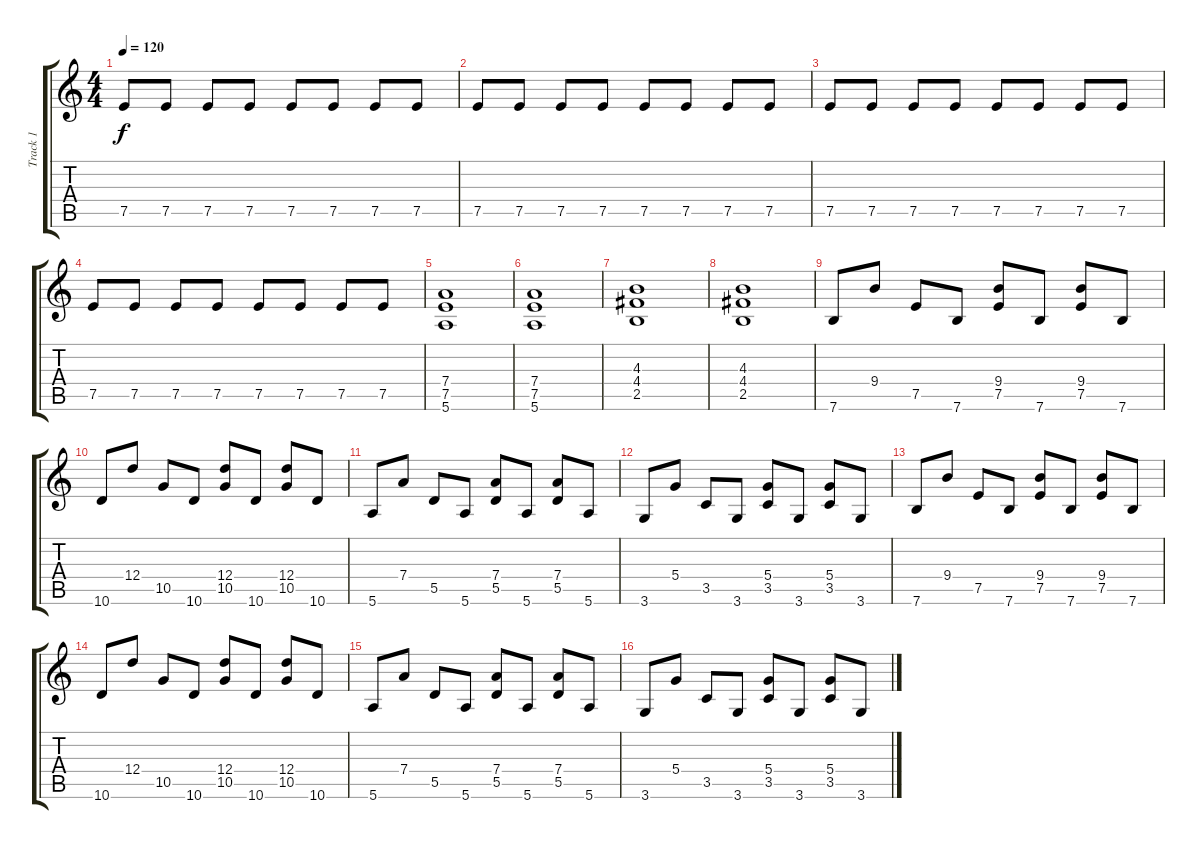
\track ("Track 1" "Track 1") {instrument distortionguitar}
\staff {score tabs}
\tuning (E4 B3 G3 D3 A2 E2) {hide}
\ts (4 4)
\tempo 120
\clef g2
\ks c
7.5.8{dy f} 7.5.8 7.5.8 7.5.8 7.5.8 7.5.8 7.5.8 7.5.8 |
7.5.8 7.5.8 7.5.8 7.5.8 7.5.8 7.5.8 7.5.8 7.5.8 |
7.5.8 7.5.8 7.5.8 7.5.8 7.5.8 7.5.8 7.5.8 7.5.8 |
7.5.8 7.5.8 7.5.8 7.5.8 7.5.8 7.5.8 7.5.8 7.5.8 |
(7.4 7.5 5.6).1 |
(7.4 7.5 5.6).1 |
(4.3 4.4 2.5).1 |
(4.3 4.4 2.5).1 |
7.6.8 9.4.8 7.5.8 7.6.8 (9.4 7.5).8 7.6.8 (9.4 7.5).8 7.6.8 |
10.6.8 12.4.8 10.5.8 10.6.8 (12.4 10.5).8 10.6.8 (12.4 10.5).8 10.6.8 |
5.6.8 7.4.8 5.5.8 5.6.8 (7.4 5.5).8 5.6.8 (7.4 5.5).8 5.6.8 |
3.6.8 5.4.8 3.5.8 3.6.8 (5.4 3.5).8 3.6.8 (5.4 3.5).8 3.6.8 |
7.6.8 9.4.8 7.5.8 7.6.8 (9.4 7.5).8 7.6.8 (9.4 7.5).8 7.6.8 |
10.6.8 12.4.8 10.5.8 10.6.8 (12.4 10.5).8 10.6.8 (12.4 10.5).8 10.6.8 |
5.6.8 7.4.8 5.5.8 5.6.8 (7.4 5.5).8 5.6.8 (7.4 5.5).8 5.6.8 |
3.6.8 5.4.8 3.5.8 3.6.8 (5.4 3.5).8 3.6.8 (5.4 3.5).8 3.6.8
